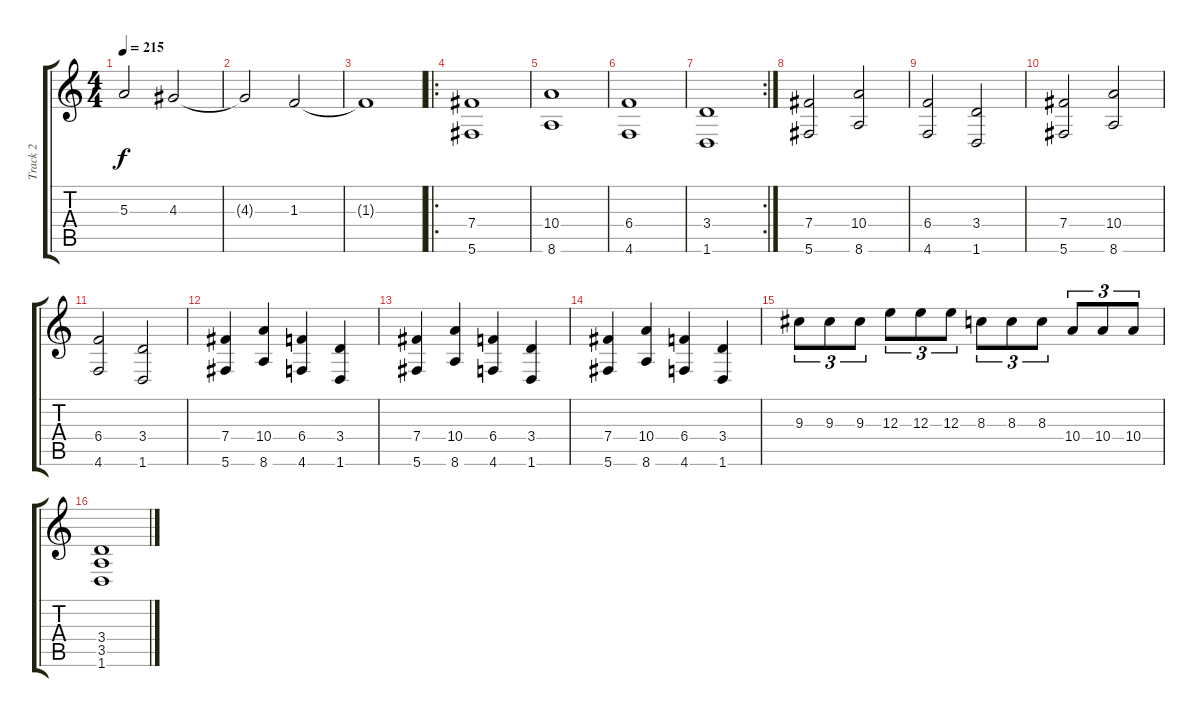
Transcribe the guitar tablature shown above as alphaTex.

\track ("Track 2" "Track 2") {instrument distortionguitar}
\staff {score tabs}
\tuning (Db4 Ab3 E3 B2 Gb2 Db2) {hide}
\ts (4 4)
\tempo 215
\clef g2
\ks c
5.3.2{dy f} 4.3.2 |
4.3{t}.2 1.3.2 |
1.3{t}.1 |
\ro
(7.4 5.6).1 |
(10.4 8.6).1 |
(6.4 4.6).1 |
\rc 2
(3.4 1.6).1 |
(7.4 5.6).2 (10.4 8.6).2 |
(6.4 4.6).2 (3.4 1.6).2 |
(7.4 5.6).2 (10.4 8.6).2 |
(6.4 4.6).2 (3.4 1.6).2 |
(7.4 5.6).4 (10.4 8.6).4 (6.4 4.6).4 (3.4 1.6).4 |
(7.4 5.6).4 (10.4 8.6).4 (6.4 4.6).4 (3.4 1.6).4 |
(7.4 5.6).4 (10.4 8.6).4 (6.4 4.6).4 (3.4 1.6).4 |
9.3.8{tu (3 2)} 9.3.8{tu (3 2)} 9.3.8{tu (3 2)} 12.3.8{tu (3 2)} 12.3.8{tu (3 2)} 12.3.8{tu (3 2)} 8.3.8{tu (3 2)} 8.3.8{tu (3 2)} 8.3.8{tu (3 2)} 10.4.8{tu (3 2)} 10.4.8{tu (3 2)} 10.4.8{tu (3 2)} |
(3.4 3.5 1.6).1
